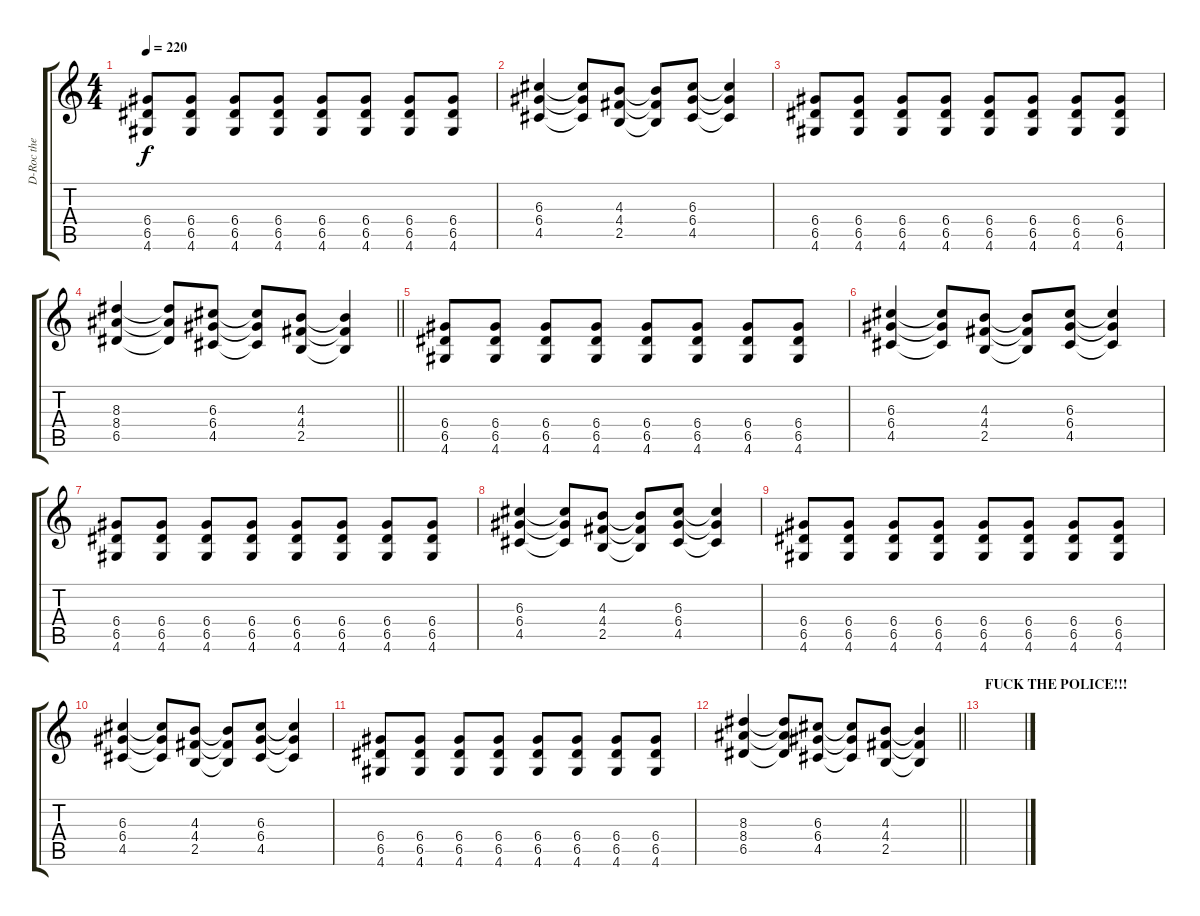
\track ("D-Roc the Executioner" "D-Roc the ") {instrument distortionguitar}
\staff {score tabs}
\tuning (E4 B3 G3 D3 A2 E2) {hide}
\ts (4 4)
\tempo 220
\clef g2
\ks c
(6.4 6.5 4.6).8{dy f} (6.4 6.5 4.6).8 (6.4 6.5 4.6).8 (6.4 6.5 4.6).8 (6.4 6.5 4.6).8 (6.4 6.5 4.6).8 (6.4 6.5 4.6).8 (6.4 6.5 4.6).8 |
(6.3 6.4 4.5).4 (6.3{t} 6.4{t} 4.5{t}).8 (4.3 4.4 2.5).8 (4.3{t} 4.4{t} 2.5{t}).8 (6.3 6.4 4.5).8 (6.3{t} 6.4{t} 4.5{t}).4 |
(6.4 6.5 4.6).8 (6.4 6.5 4.6).8 (6.4 6.5 4.6).8 (6.4 6.5 4.6).8 (6.4 6.5 4.6).8 (6.4 6.5 4.6).8 (6.4 6.5 4.6).8 (6.4 6.5 4.6).8 |
\barLineRight lightlight
(8.3 8.4 6.5).4 (8.3{t} 8.4{t} 6.5{t}).8 (6.3 6.4 4.5).8 (6.3{t} 6.4{t} 4.5{t}).8 (4.3 4.4 2.5).8 (4.3{t} 4.4{t} 2.5{t}).4 |
(6.4 6.5 4.6).8 (6.4 6.5 4.6).8 (6.4 6.5 4.6).8 (6.4 6.5 4.6).8 (6.4 6.5 4.6).8 (6.4 6.5 4.6).8 (6.4 6.5 4.6).8 (6.4 6.5 4.6).8 |
(6.3 6.4 4.5).4 (6.3{t} 6.4{t} 4.5{t}).8 (4.3 4.4 2.5).8 (4.3{t} 4.4{t} 2.5{t}).8 (6.3 6.4 4.5).8 (6.3{t} 6.4{t} 4.5{t}).4 |
(6.4 6.5 4.6).8 (6.4 6.5 4.6).8 (6.4 6.5 4.6).8 (6.4 6.5 4.6).8 (6.4 6.5 4.6).8 (6.4 6.5 4.6).8 (6.4 6.5 4.6).8 (6.4 6.5 4.6).8 |
(6.3 6.4 4.5).4 (6.3{t} 6.4{t} 4.5{t}).8 (4.3 4.4 2.5).8 (4.3{t} 4.4{t} 2.5{t}).8 (6.3 6.4 4.5).8 (6.3{t} 6.4{t} 4.5{t}).4 |
(6.4 6.5 4.6).8 (6.4 6.5 4.6).8 (6.4 6.5 4.6).8 (6.4 6.5 4.6).8 (6.4 6.5 4.6).8 (6.4 6.5 4.6).8 (6.4 6.5 4.6).8 (6.4 6.5 4.6).8 |
(6.3 6.4 4.5).4 (6.3{t} 6.4{t} 4.5{t}).8 (4.3 4.4 2.5).8 (4.3{t} 4.4{t} 2.5{t}).8 (6.3 6.4 4.5).8 (6.3{t} 6.4{t} 4.5{t}).4 |
(6.4 6.5 4.6).8 (6.4 6.5 4.6).8 (6.4 6.5 4.6).8 (6.4 6.5 4.6).8 (6.4 6.5 4.6).8 (6.4 6.5 4.6).8 (6.4 6.5 4.6).8 (6.4 6.5 4.6).8 |
\barLineRight lightlight
(8.3 8.4 6.5).4 (8.3{t} 8.4{t} 6.5{t}).8 (6.3 6.4 4.5).8 (6.3{t} 6.4{t} 4.5{t}).8 (4.3 4.4 2.5).8 (4.3{t} 4.4{t} 2.5{t}).4 |
\section ("" "FUCK THE POLICE!!!")
